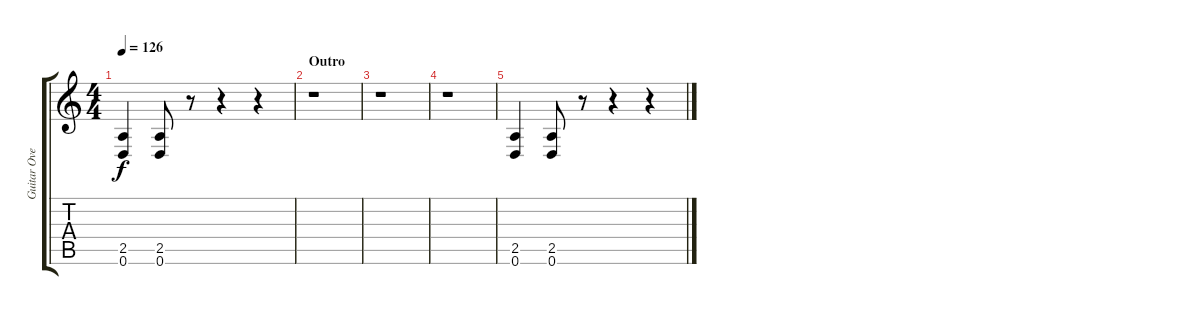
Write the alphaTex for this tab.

\track ("Guitar Overdubs" "Guitar Ove") {instrument overdrivenguitar}
\staff {score tabs}
\tuning (D4 A3 F3 C3 G2 D2) {hide}
\ts (4 4)
\tempo 126
\clef g2
\ks c
(2.5 0.6).4{dy f} (2.5 0.6).8 r.8 r.4 r.4 |
\section ("" "Outro")
r.1 |
r.1 |
r.1 |
(2.5 0.6).4 (2.5 0.6).8 r.8 r.4 r.4
